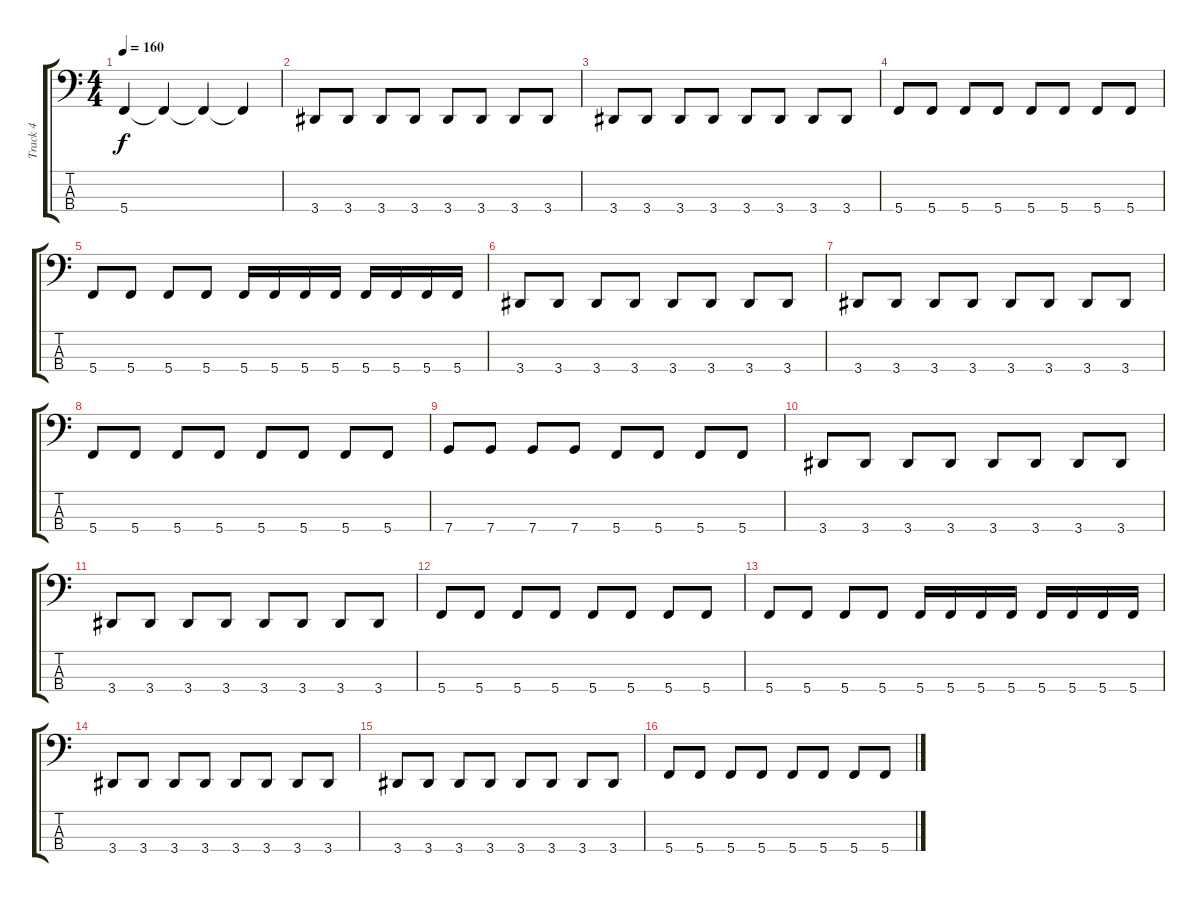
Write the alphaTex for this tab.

\track ("Track 4" "Track 4") {instrument electricbassfinger}
\staff {score tabs}
\tuning (F2 C2 G1 C1) {hide}
\ts (4 4)
\tempo 160
\clef f4
\ks c
5.4.4{dy f} 5.4{t}.4 5.4{t}.4 5.4{t}.4 |
3.4.8 3.4.8 3.4.8 3.4.8 3.4.8 3.4.8 3.4.8 3.4.8 |
3.4.8 3.4.8 3.4.8 3.4.8 3.4.8 3.4.8 3.4.8 3.4.8 |
5.4.8 5.4.8 5.4.8 5.4.8 5.4.8 5.4.8 5.4.8 5.4.8 |
5.4.8 5.4.8 5.4.8 5.4.8 5.4.16 5.4.16 5.4.16 5.4.16 5.4.16 5.4.16 5.4.16 5.4.16 |
3.4.8 3.4.8 3.4.8 3.4.8 3.4.8 3.4.8 3.4.8 3.4.8 |
3.4.8 3.4.8 3.4.8 3.4.8 3.4.8 3.4.8 3.4.8 3.4.8 |
5.4.8 5.4.8 5.4.8 5.4.8 5.4.8 5.4.8 5.4.8 5.4.8 |
7.4.8 7.4.8 7.4.8 7.4.8 5.4.8 5.4.8 5.4.8 5.4.8 |
3.4.8 3.4.8 3.4.8 3.4.8 3.4.8 3.4.8 3.4.8 3.4.8 |
3.4.8 3.4.8 3.4.8 3.4.8 3.4.8 3.4.8 3.4.8 3.4.8 |
5.4.8 5.4.8 5.4.8 5.4.8 5.4.8 5.4.8 5.4.8 5.4.8 |
5.4.8 5.4.8 5.4.8 5.4.8 5.4.16 5.4.16 5.4.16 5.4.16 5.4.16 5.4.16 5.4.16 5.4.16 |
3.4.8 3.4.8 3.4.8 3.4.8 3.4.8 3.4.8 3.4.8 3.4.8 |
3.4.8 3.4.8 3.4.8 3.4.8 3.4.8 3.4.8 3.4.8 3.4.8 |
5.4.8 5.4.8 5.4.8 5.4.8 5.4.8 5.4.8 5.4.8 5.4.8
